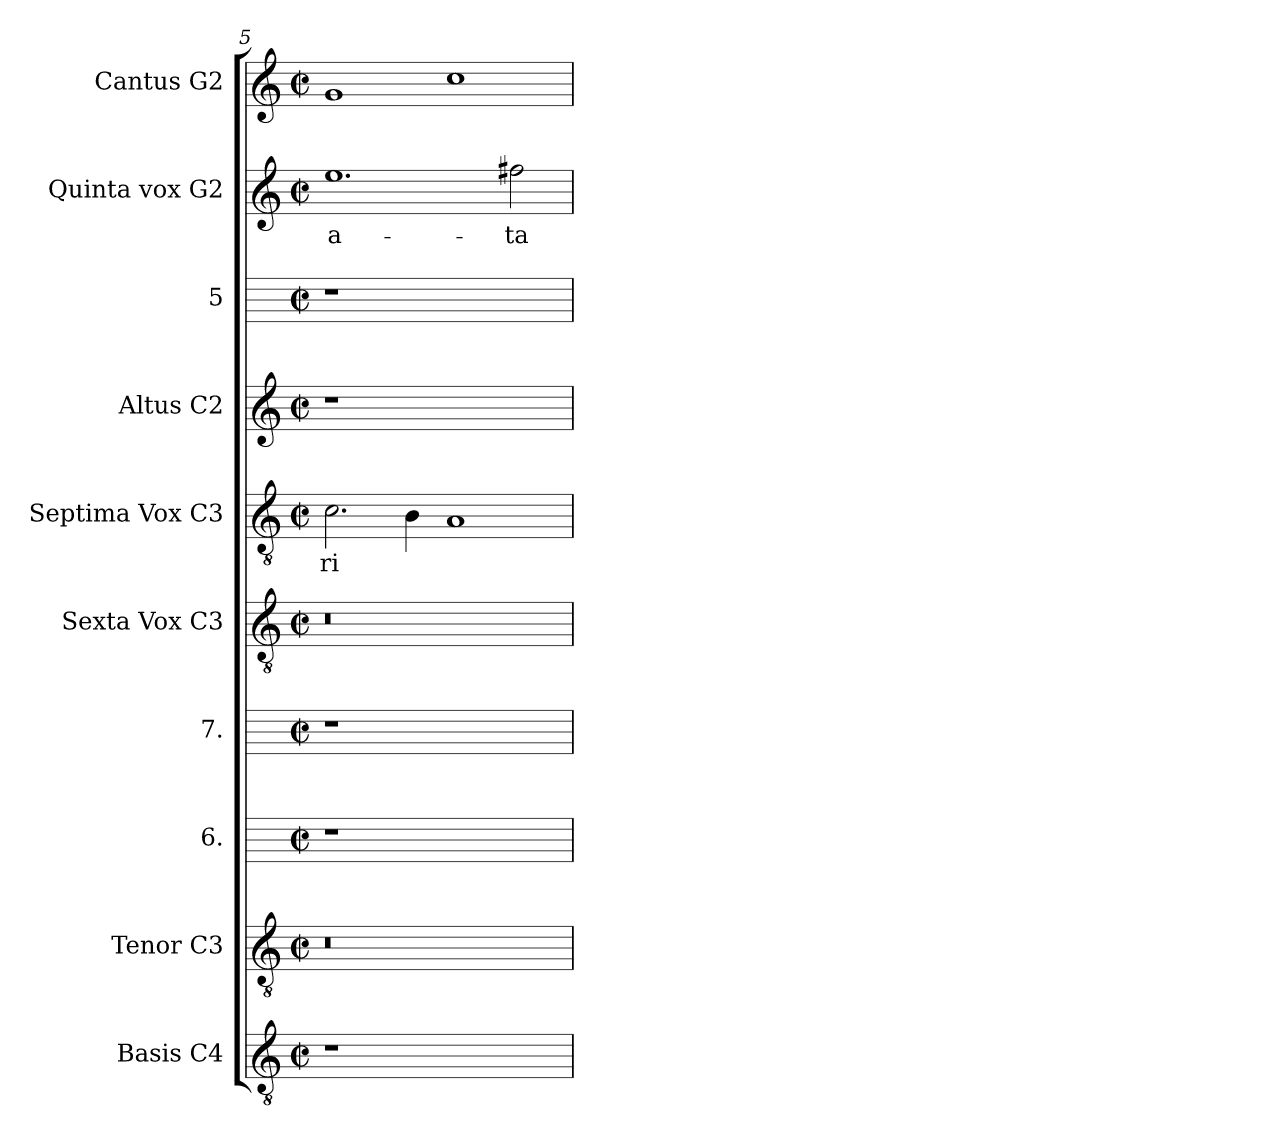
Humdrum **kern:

**kern	**kern	**kern	**kern	**kern	**kern	**text	**kern	**kern	**kern	**text	**kern	**text
*part10	*part9	*part8	*part7	*part6	*part5	*part5	*part4	*part3	*part2	*part2	*part1	*part1
*staff10	*staff9	*staff8	*staff7	*staff6	*staff5	*staff5	*staff4	*staff3	*staff2	*staff2	*staff1	*staff1
*I"Basis  C4	*I"Tenor  C3	*I"6.	*I"7.	*I"Sexta Vox  C3	*I"Septima  Vox C3	*	*I"Altus  C2	*I"5	*I"Quinta vox  G2	*	*I"Cantus  G2	*
*I'B	*I'T	*	*	*	*	*	*I'A	*	*	*	*I'C	*
*clefGv2	*clefGv2	*	*	*clefGv2	*clefGv2	*	*clefG2	*	*clefG2	*	*clefG2	*
*k[]	*k[]	*k[]	*k[]	*k[]	*k[]	*	*k[]	*k[]	*k[]	*	*k[]	*
*C:	*C:	*C:	*C:	*C:	*C:	*	*C:	*C:	*C:	*	*C:	*
*M2/2	*M2/2	*M2/2	*M2/2	*M2/2	*M2/2	*	*M2/2	*M2/2	*M2/2	*	*M2/2	*
*met(c|)	*met(c|)	*met(c|)	*met(c|)	*met(c|)	*met(c|)	*	*met(c|)	*met(c|)	*met(c|)	*	*met(c|)	*
=5	=5	=5	=5	=5	=5	=5	=5	=5	=5	=5	=5	=5
!	!	!	!	!	!	!LO:LY:b:cj	!	!	!	!LO:LY:b:cj	!	!LO:LY:b:cj
1r	0r	1r	1r	0r	2.c\	-ri-	1r	1r	1.ee	-a-	1g	--
!	!	!	!	!	!	!LO:LY:b:cj	!	!	!	!	!	!
.	.	.	.	.	4B\	--	.	.	.	.	.	.
!	!	!	!	!	!	!LO:LY:b:cj	!	!	!	!	!	!LO:LY:b:cj
1ryy	.	1ryy	1ryy	.	1A	--	1ryy	1ryy	.	.	1cc	--
!	!	!	!	!	!	!	!	!	!	!LO:LY:b:cj	!	!
.	.	.	.	.	.	.	.	.	2ff#X\	-ta	.	.
=	=	=	=	=	=	=	=	=	=	=	=	=
*-	*-	*-	*-	*-	*-	*-	*-	*-	*-	*-	*-	*-
